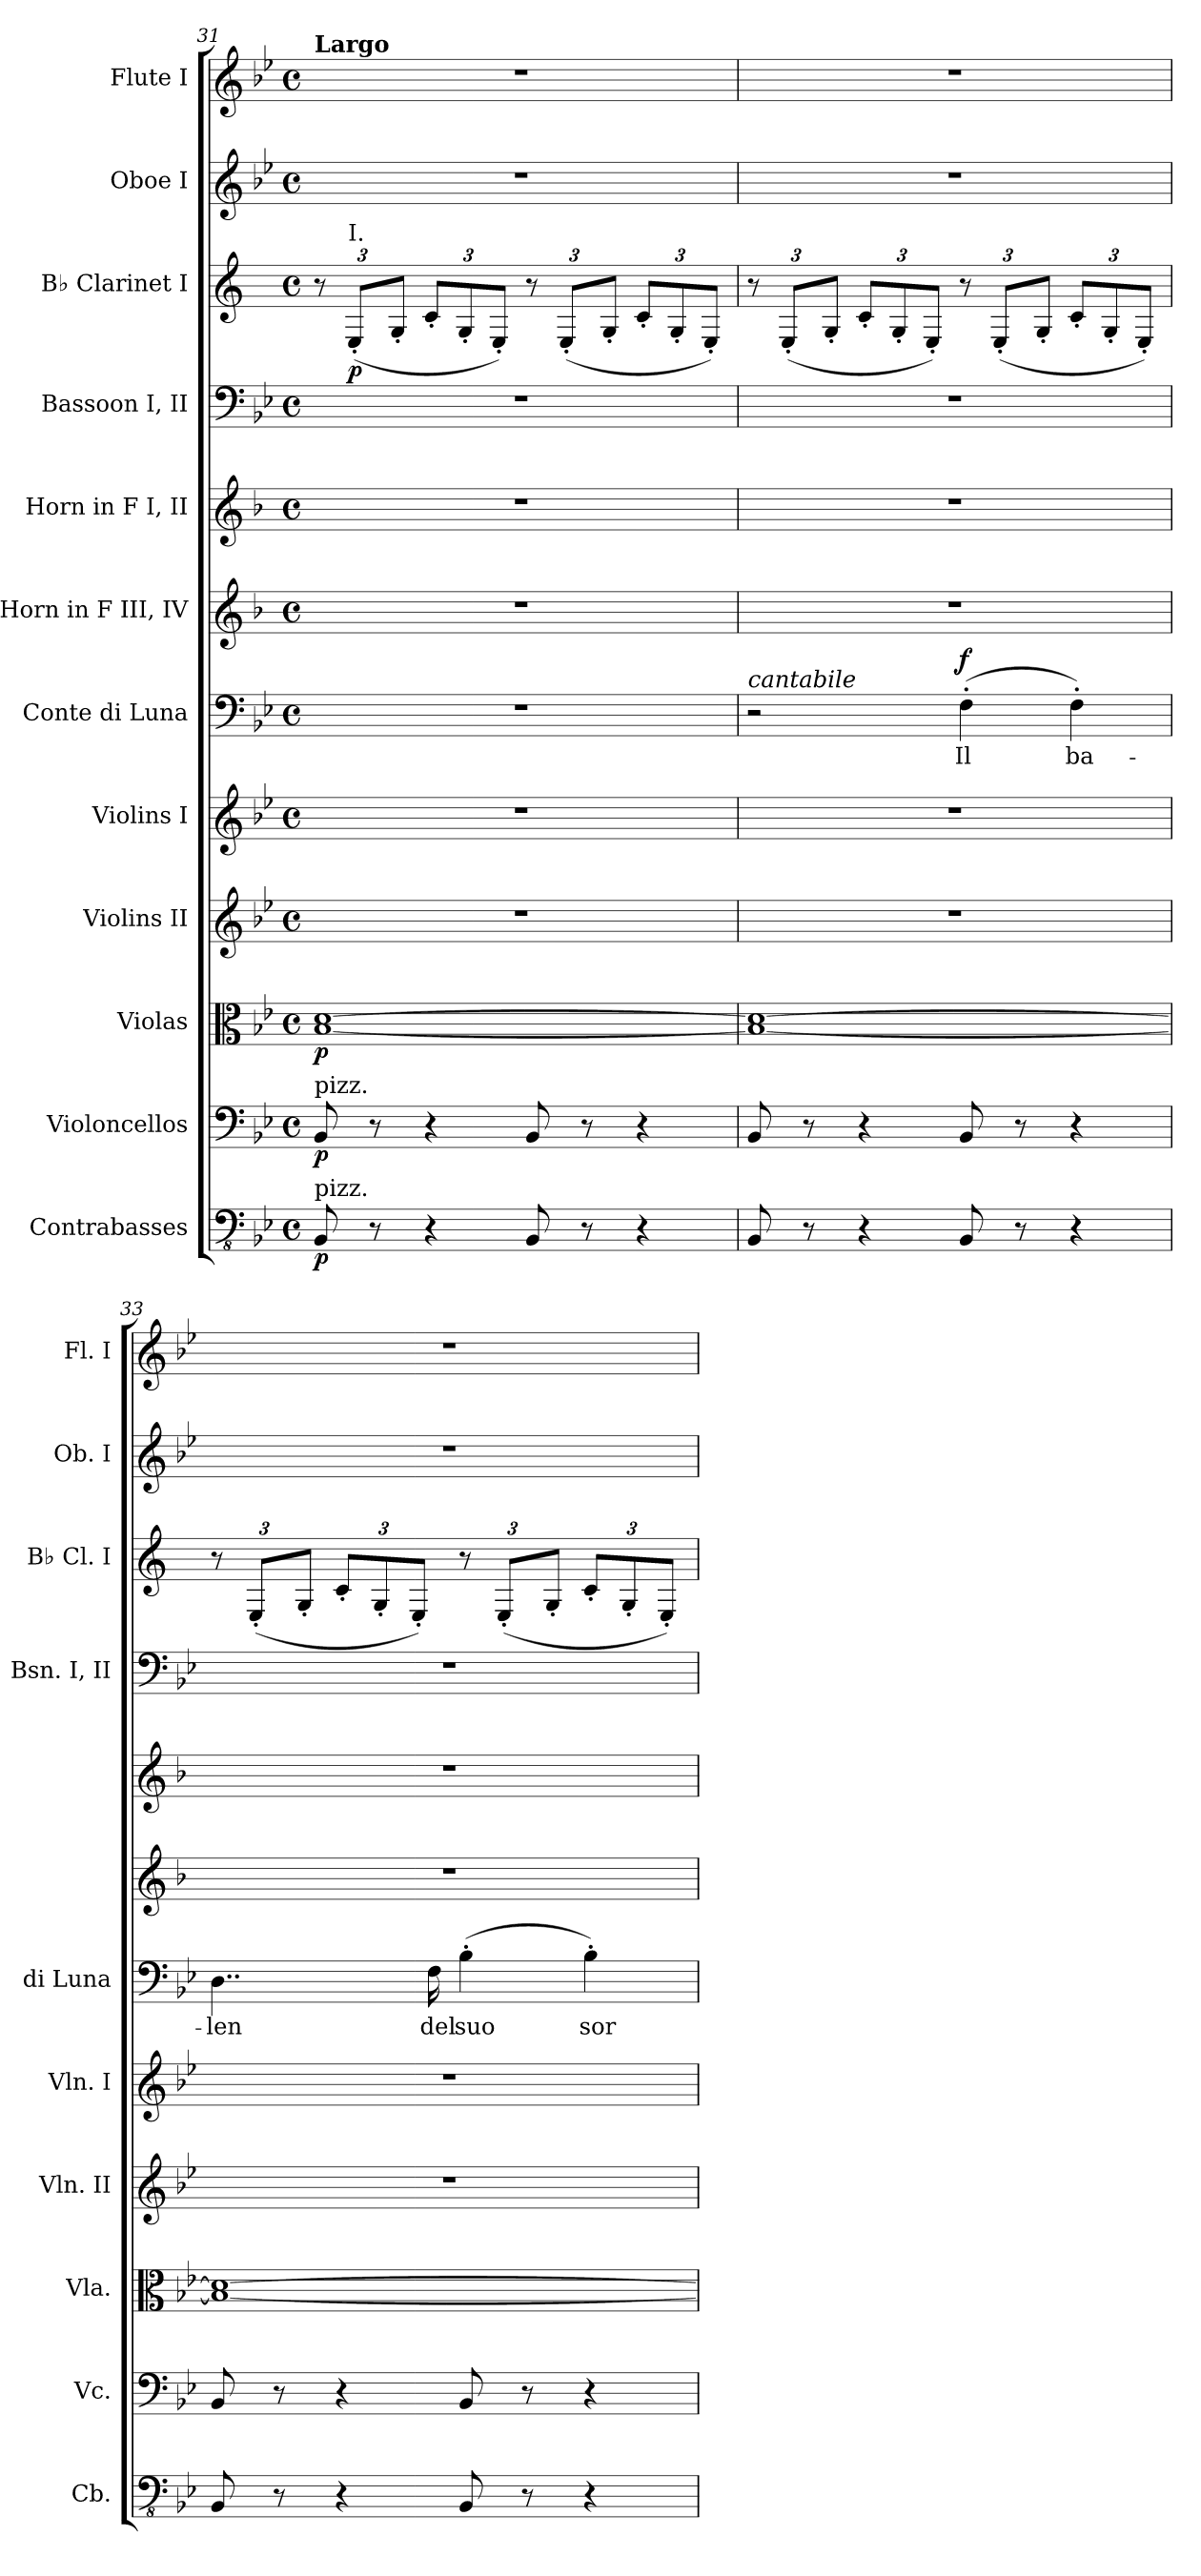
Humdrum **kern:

**kern	**dynam	**kern	**dynam	**kern	**dynam	**kern	**kern	**kern	**text	**dynam	**kern	**kern	**kern	**kern	**dynam	**kern	**kern
*part12	*part12	*part11	*part11	*part10	*part10	*part9	*part8	*part7	*part7	*part7	*part6	*part5	*part4	*part3	*part3	*part2	*part1
*staff12	*staff12	*staff11	*staff11	*staff10	*staff10	*staff9	*staff8	*staff7	*staff7	*staff7	*staff6	*staff5	*staff4	*staff3	*staff3	*staff2	*staff1
*I"Contrabasses	*	*I"Violoncellos	*	*I"Violas	*	*I"Violins II	*I"Violins I	*I"Conte di Luna	*	*	*I"Horn in F  III, IV	*I"Horn in F  I, II	*I"Bassoon I, II	*I"B♭ Clarinet I	*	*I"Oboe I	*I"Flute I
*I'Cb.	*	*I'Vc.	*	*I'Vla.	*	*I'Vln. II	*I'Vln. I	*I'di Luna	*	*	*	*	*I'Bsn. I, II	*I'B♭ Cl. I	*	*I'Ob. I	*I'Fl. I
*clefFv4	*	*clefF4	*	*clefC3	*	*clefG2	*clefG2	*clefF4	*	*	*clefG2	*clefG2	*clefF4	*clefG2	*	*clefG2	*clefG2
*	*	*	*	*	*	*	*	*	*	*	*ITrd4c7	*ITrd4c7	*	*ITrd1c2	*	*	*
*k[b-e-]	*	*k[b-e-]	*	*k[b-e-]	*	*k[b-e-]	*k[b-e-]	*k[b-e-]	*	*	*k[b-e-]	*k[b-e-]	*k[b-e-]	*k[b-e-]	*	*k[b-e-]	*k[b-e-]
*M4/4	*	*M4/4	*	*M4/4	*	*M4/4	*M4/4	*M4/4	*	*	*M4/4	*M4/4	*M4/4	*M4/4	*	*M4/4	*M4/4
*met(c)	*	*met(c)	*	*met(c)	*	*met(c)	*met(c)	*met(c)	*	*	*met(c)	*met(c)	*met(c)	*met(c)	*	*met(c)	*met(c)
*MM50	*	*MM50	*	*MM50	*	*MM50	*MM50	*MM50	*	*	*MM50	*MM50	*MM50	*MM50	*	*MM50	*MM50
*	*	*	*	*	*	*	*	*	*	*	*	*	*	*Xbrackettup	*	*	*
=31	=31	=31	=31	=31	=31	=31	=31	=31	=31	=31	=31	=31	=31	=31	=31	=31	=31
!	!	!	!	!	!	!	!	!	!	!	!	!	!	!	!	!	!LO:TX:a:B:t=Largo
!	!	!LO:TX:a:t=pizz.	!	!	!	!	!	!	!	!	!	!	!	!	!	!	!
!LO:TX:a:t=pizz.	!	!	!	!	!	!	!	!	!	!	!	!	!	!	!	!	!
!	!LO:DY:b	!	!LO:DY:b	!	!LO:DY:b	!	!	!	!	!	!	!	!	!	!	!	!
8BBB-/	p	8BB-/	p	[1B- [1d	p	1r	1r	1r	.	.	1r	1r	1r	12r	.	1r	1r
!	!	!	!	!	!	!	!	!	!	!	!	!	!	!LO:TX:a:t=I.	!	!	!
!	!	!	!	!	!	!	!	!	!	!	!	!	!	!	!LO:DY:b	!	!
.	.	.	.	.	.	.	.	.	.	.	.	.	.	(12D'/L	p	.	.
8r	.	8r	.	.	.	.	.	.	.	.	.	.	.	.	.	.	.
.	.	.	.	.	.	.	.	.	.	.	.	.	.	12F'/J	.	.	.
4r	.	4r	.	.	.	.	.	.	.	.	.	.	.	12B-'/L	.	.	.
.	.	.	.	.	.	.	.	.	.	.	.	.	.	12F'/	.	.	.
.	.	.	.	.	.	.	.	.	.	.	.	.	.	12D'/J)	.	.	.
8BBB-/	.	8BB-/	.	.	.	.	.	.	.	.	.	.	.	12r	.	.	.
.	.	.	.	.	.	.	.	.	.	.	.	.	.	(12D'/L	.	.	.
8r	.	8r	.	.	.	.	.	.	.	.	.	.	.	.	.	.	.
.	.	.	.	.	.	.	.	.	.	.	.	.	.	12F'/J	.	.	.
4r	.	4r	.	.	.	.	.	.	.	.	.	.	.	12B-'/L	.	.	.
.	.	.	.	.	.	.	.	.	.	.	.	.	.	12F'/	.	.	.
.	.	.	.	.	.	.	.	.	.	.	.	.	.	12D'/J)	.	.	.
!!LO:PB:g=z
=32	=32	=32	=32	=32	=32	=32	=32	=32	=32	=32	=32	=32	=32	=32	=32	=32	=32
!	!	!	!	!	!	!	!	!LO:TX:a:i:t=cantabile	!	!	!	!	!	!	!	!	!
8BBB-/	.	8BB-/	.	1B-_ 1d_	.	1r	1r	2r	.	.	1r	1r	1r	12r	.	1r	1r
.	.	.	.	.	.	.	.	.	.	.	.	.	.	(12D'/L	.	.	.
8r	.	8r	.	.	.	.	.	.	.	.	.	.	.	.	.	.	.
.	.	.	.	.	.	.	.	.	.	.	.	.	.	12F'/J	.	.	.
4r	.	4r	.	.	.	.	.	.	.	.	.	.	.	12B-'/L	.	.	.
.	.	.	.	.	.	.	.	.	.	.	.	.	.	12F'/	.	.	.
.	.	.	.	.	.	.	.	.	.	.	.	.	.	12D'/J)	.	.	.
!	!	!	!	!	!	!	!	!	!	!LO:DY:b	!	!	!	!	!	!	!
8BBB-/	.	8BB-/	.	.	.	.	.	(4F'\	Il	f	.	.	.	12r	.	.	.
.	.	.	.	.	.	.	.	.	.	.	.	.	.	(12D'/L	.	.	.
8r	.	8r	.	.	.	.	.	.	.	.	.	.	.	.	.	.	.
.	.	.	.	.	.	.	.	.	.	.	.	.	.	12F'/J	.	.	.
4r	.	4r	.	.	.	.	.	4F'\)	ba-	.	.	.	.	12B-'/L	.	.	.
.	.	.	.	.	.	.	.	.	.	.	.	.	.	12F'/	.	.	.
.	.	.	.	.	.	.	.	.	.	.	.	.	.	12D'/J)	.	.	.
=33	=33	=33	=33	=33	=33	=33	=33	=33	=33	=33	=33	=33	=33	=33	=33	=33	=33
8BBB-/	.	8BB-/	.	1B-_ 1d_	.	1r	1r	4..D\	-len	.	1r	1r	1r	12r	.	1r	1r
.	.	.	.	.	.	.	.	.	.	.	.	.	.	(12D'/L	.	.	.
8r	.	8r	.	.	.	.	.	.	.	.	.	.	.	.	.	.	.
.	.	.	.	.	.	.	.	.	.	.	.	.	.	12F'/J	.	.	.
4r	.	4r	.	.	.	.	.	.	.	.	.	.	.	12B-'/L	.	.	.
.	.	.	.	.	.	.	.	.	.	.	.	.	.	12F'/	.	.	.
.	.	.	.	.	.	.	.	.	.	.	.	.	.	12D'/J)	.	.	.
.	.	.	.	.	.	.	.	16F\	del	.	.	.	.	.	.	.	.
8BBB-/	.	8BB-/	.	.	.	.	.	(4B-'\	suo	.	.	.	.	12r	.	.	.
.	.	.	.	.	.	.	.	.	.	.	.	.	.	(12D'/L	.	.	.
8r	.	8r	.	.	.	.	.	.	.	.	.	.	.	.	.	.	.
.	.	.	.	.	.	.	.	.	.	.	.	.	.	12F'/J	.	.	.
4r	.	4r	.	.	.	.	.	4B-'\)	sor-	.	.	.	.	12B-'/L	.	.	.
.	.	.	.	.	.	.	.	.	.	.	.	.	.	12F'/	.	.	.
.	.	.	.	.	.	.	.	.	.	.	.	.	.	12D'/J)	.	.	.
=	=	=	=	=	=	=	=	=	=	=	=	=	=	=	=	=	=
*-	*-	*-	*-	*-	*-	*-	*-	*-	*-	*-	*-	*-	*-	*-	*-	*-	*-
